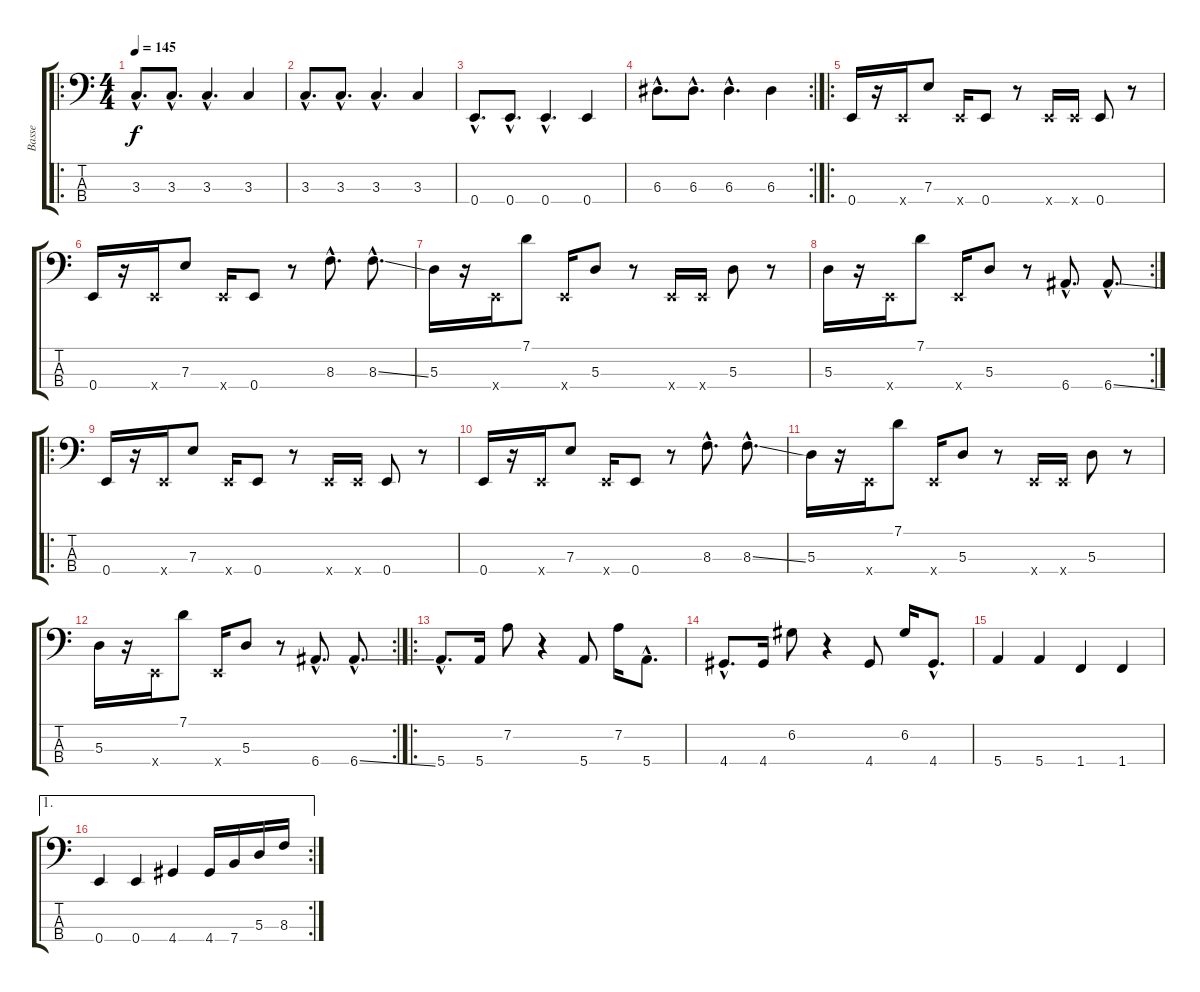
\track ("Basse" "Basse") {instrument electricbassfinger}
\staff {score tabs}
\tuning (G2 D2 A1 E1) {hide}
\ro
\ts (4 4)
\tempo 145
\clef f4
\ks c
3.3{hac}.8{d dy f} 3.3{hac}.8{d} 3.3{hac}.4{d} 3.3.4 |
3.3{hac}.8{d} 3.3{hac}.8{d} 3.3{hac}.4{d} 3.3.4 |
0.4{hac}.8{d} 0.4{hac}.8{d} 0.4{hac}.4{d} 0.4.4 |
\rc 2
6.3{hac}.8{d} 6.3{hac}.8{d} 6.3{hac}.4{d} 6.3.4 |
\ro
0.4.16 r.16 0.4{x}.16 7.3.8 0.4{x}.16 0.4.8 r.8 0.4{x}.16 0.4{x}.16 0.4.8 r.8 |
0.4.16 r.16 0.4{x}.16 7.3.8 0.4{x}.16 0.4.8 r.8 8.3{hac}.8{d} 8.3{ss hac}.8{d} |
5.3.16 r.16 0.4{x}.16 7.1.8 0.4{x}.16 5.3.8 r.8 0.4{x}.16 0.4{x}.16 5.3.8 r.8 |
\rc 2
5.3.16 r.16 0.4{x}.16 7.1.8 0.4{x}.16 5.3.8 r.8 6.4{hac}.8{d} 6.4{ss hac}.8{d} |
\ro
0.4.16 r.16 0.4{x}.16 7.3.8 0.4{x}.16 0.4.8 r.8 0.4{x}.16 0.4{x}.16 0.4.8 r.8 |
0.4.16 r.16 0.4{x}.16 7.3.8 0.4{x}.16 0.4.8 r.8 8.3{hac}.8{d} 8.3{ss hac}.8{d} |
5.3.16 r.16 0.4{x}.16 7.1.8 0.4{x}.16 5.3.8 r.8 0.4{x}.16 0.4{x}.16 5.3.8 r.8 |
\rc 2
5.3.16 r.16 0.4{x}.16 7.1.8 0.4{x}.16 5.3.8 r.8 6.4{hac}.8{d} 6.4{ss hac}.8{d} |
\ro
5.4{hac}.8{d} 5.4.16 7.2.8 r.4 5.4.8 7.2.16 5.4{hac}.8{d} |
4.4{hac}.8{d} 4.4.16 6.2.8 r.4 4.4.8 6.2.16 4.4{hac}.8{d} |
5.4.4 5.4.4 1.4.4 1.4.4 |
\ae 1
\rc 2
0.4.4 0.4.4 4.4.4 4.4.16 7.4.16 5.3.16 8.3.16
